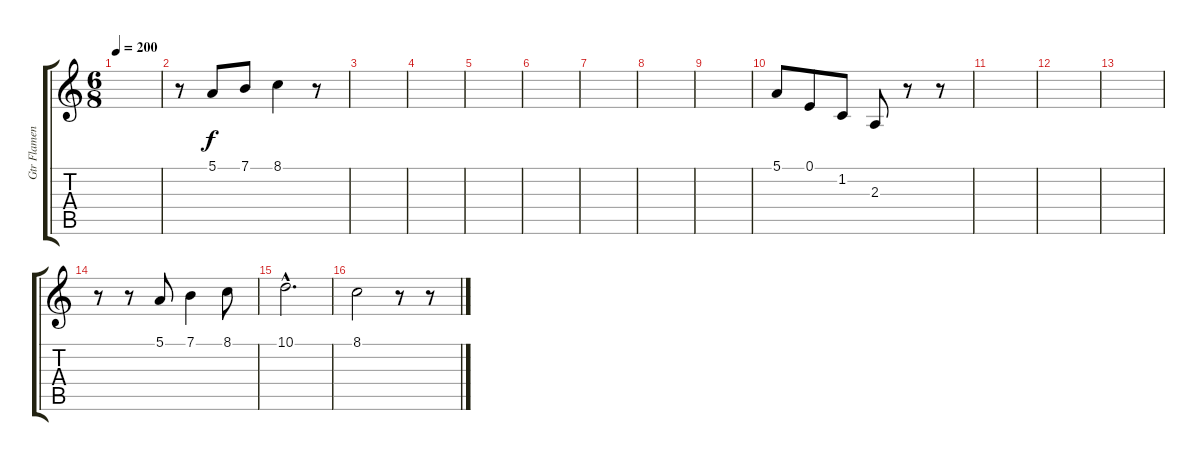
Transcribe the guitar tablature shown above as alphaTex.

\track ("Gtr Flamenco" "Gtr Flamen") {instrument viola}
\staff {score tabs}
\tuning (E4 B3 G3 D3 A2 E2) {hide}
\ts (6 8)
\tempo 200
\clef g2
\ks c
|
r.8 5.1.8 7.1.8 8.1.4 r.8 |
|
|
|
|
|
|
|
5.1.8 0.1.8 1.2.8 2.3.8 r.8 r.8 |
|
|
|
r.8 r.8 5.1.8 7.1.4 8.1.8 |
10.1{hac}.2{d} |
8.1.2 r.8 r.8
